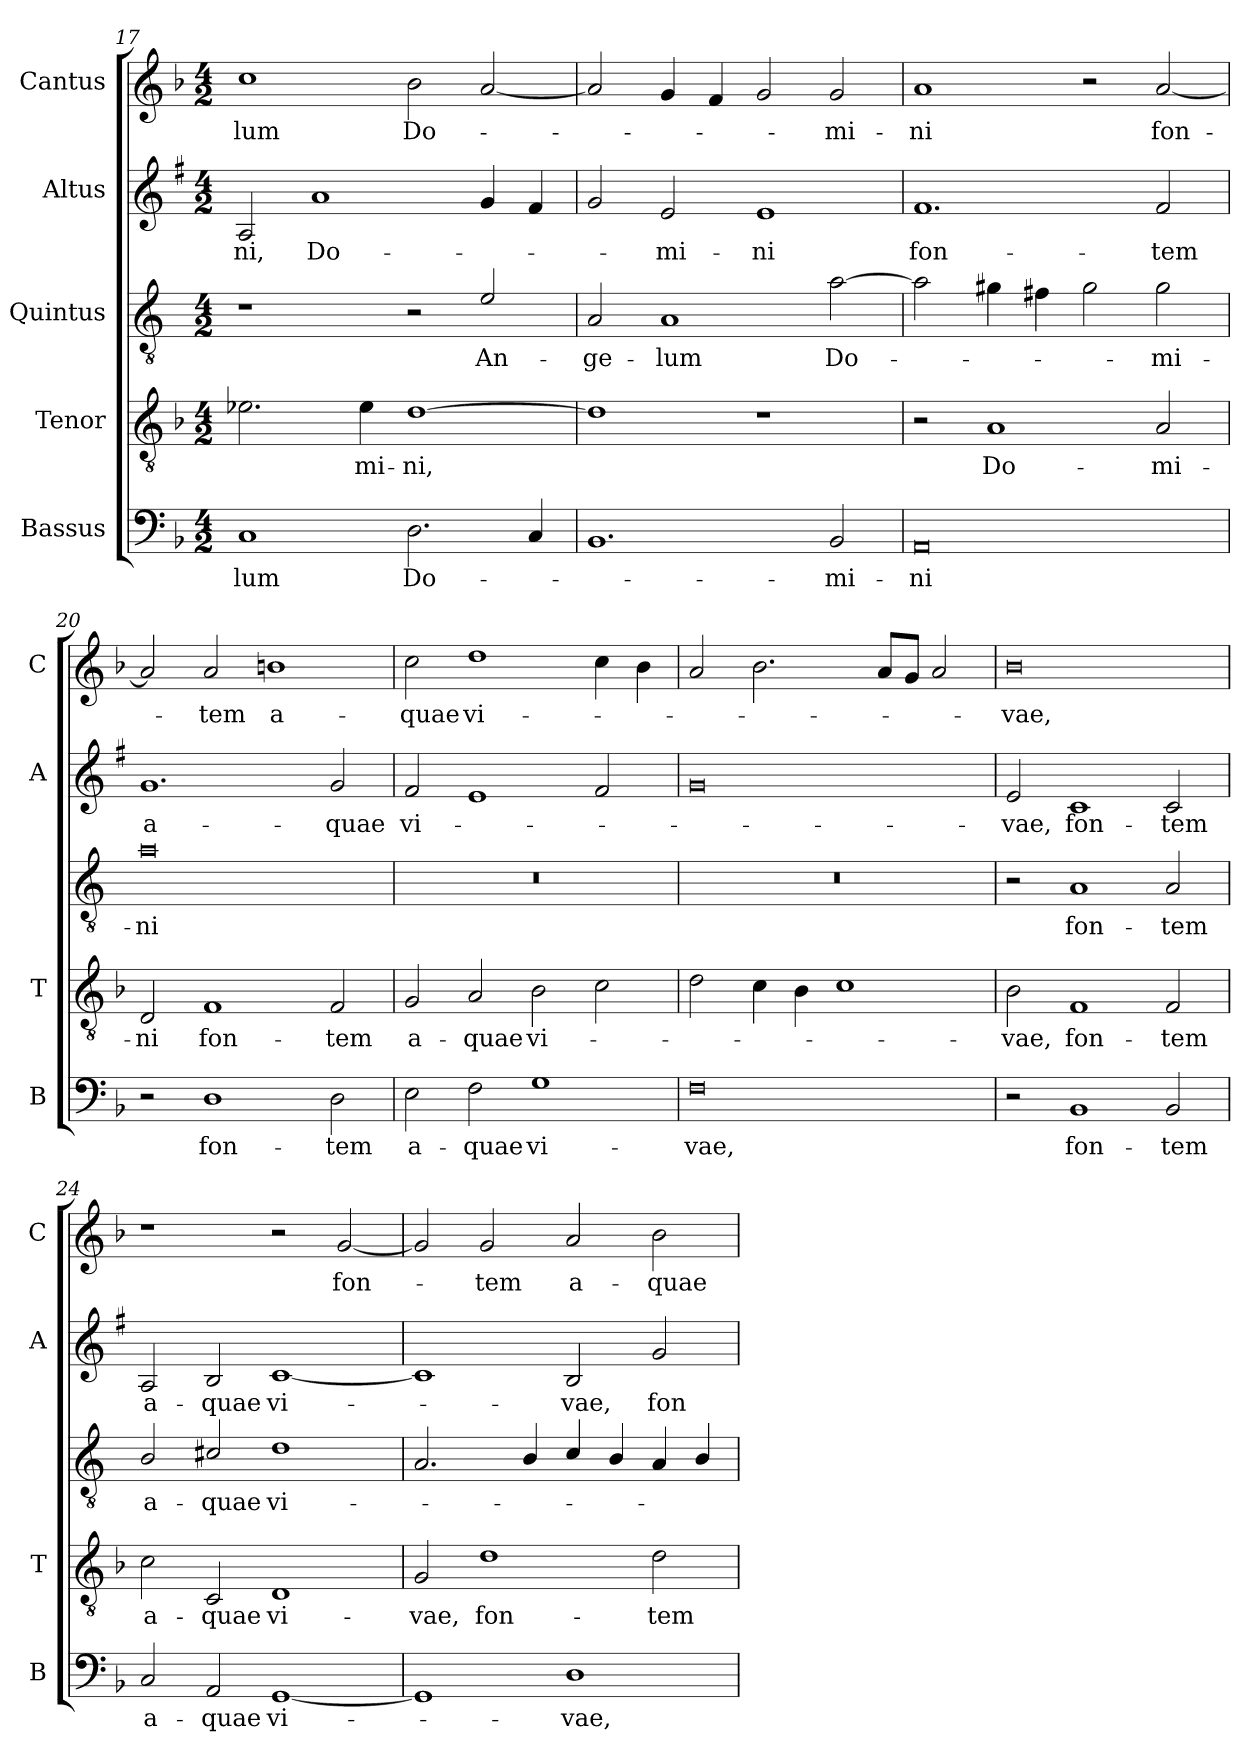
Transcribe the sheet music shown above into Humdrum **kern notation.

**kern	**text	**kern	**text	**kern	**text	**kern	**text	**kern	**text
*part5	*part5	*part4	*part4	*part3	*part3	*part2	*part2	*part1	*part1
*staff5	*staff5	*staff4	*staff4	*staff3	*staff3	*staff2	*staff2	*staff1	*staff1
*I"Bassus	*	*I"Tenor	*	*I"Quintus	*	*I"Altus	*	*I"Cantus	*
*I'B	*	*I'T	*	*	*	*I'A	*	*I'C	*
!!LO:PB:g=z
*clefF4	*	*clefGv2	*	*clefGv2	*	*clefG2	*	*clefG2	*
*	*	*	*	*ITrd4c7	*	*ITrd1c2	*	*	*
*k[b-]	*	*k[b-]	*	*k[b-]	*	*k[b-]	*	*k[b-]	*
*F:	*	*F:	*	*F:	*	*F:	*	*F:	*
*M4/2	*	*M4/2	*	*M4/2	*	*M4/2	*	*M4/2	*
=17	=17	=17	=17	=17	=17	=17	=17	=17	=17
!	!LO:LY:b	!	!	!	!	!	!LO:LY:b	!	!LO:LY:b
1C	-lum	2.e-X\	.	1r	.	2G/	-ni,	1cc	-lum
!	!	!	!	!	!	!	!LO:LY:b	!	!
.	.	.	.	.	.	1g	Do-	.	.
!	!	!	!LO:LY:b	!	!	!	!	!	!
.	.	4e-\	-mi-	.	.	.	.	.	.
!	!LO:LY:b	!	!LO:LY:b	!	!	!	!	!	!LO:LY:b
2.D\	Do-	[1d	-ni,	2r	.	.	.	2b-\	Do-
!	!	!	!	!	!LO:LY:b	!	!	!	!
.	.	.	.	2A/	An-	4f/	.	[2a/	.
4C/	.	.	.	.	.	4e/	.	.	.
=18	=18	=18	=18	=18	=18	=18	=18	=18	=18
!	!	!	!	!	!LO:LY:b	!	!	!	!
1.BB-	.	1d]	.	2D/	-ge-	2f/	.	2a/]	.
!	!	!	!	!	!LO:LY:b	!	!LO:LY:b	!	!
.	.	.	.	1D	-lum	2d/	-mi-	4g/	.
.	.	.	.	.	.	.	.	4f/	.
!	!	!	!	!	!	!	!LO:LY:b	!	!
.	.	1r	.	.	.	1d	-ni	2g/	.
!	!LO:LY:b	!	!	!	!LO:LY:b	!	!	!	!LO:LY:b
2BB-/	-mi-	.	.	[2d\	Do-	.	.	2g/	-mi-
=19	=19	=19	=19	=19	=19	=19	=19	=19	=19
!	!LO:LY:b	!	!	!	!	!	!LO:LY:b	!	!LO:LY:b
0AA	-ni	2r	.	2d\]	.	1.e	fon-	1a	-ni
!	!	!	!LO:LY:b	!	!	!	!	!	!
.	.	1A	Do-	4c#X\	.	.	.	.	.
.	.	.	.	4Bn\	.	.	.	.	.
.	.	.	.	2c#\	.	.	.	2r	.
!	!	!	!LO:LY:b	!	!LO:LY:b	!	!LO:LY:b	!	!LO:LY:b
.	.	2A/	-mi-	2c#\	-mi-	2e/	-tem	[2a/	fon-
=20	=20	=20	=20	=20	=20	=20	=20	=20	=20
!	!	!	!LO:LY:b	!	!LO:LY:b	!	!LO:LY:b	!	!
2r	.	2D/	-ni	0d	-ni	1.f	a-	2a/]	.
!	!LO:LY:b	!	!LO:LY:b	!	!	!	!	!	!LO:LY:b
1D	fon-	1F	fon-	.	.	.	.	2a/	-tem
!	!	!	!	!	!	!	!	!	!LO:LY:b
.	.	.	.	.	.	.	.	1bn	a-
!	!LO:LY:b	!	!LO:LY:b	!	!	!	!LO:LY:b	!	!
2D\	-tem	2F/	-tem	.	.	2f/	-quae	.	.
=21	=21	=21	=21	=21	=21	=21	=21	=21	=21
!	!LO:LY:b	!	!LO:LY:b	!	!	!	!LO:LY:b	!	!LO:LY:b
2E\	a-	2G/	a-	0r	.	2e/	vi-	2cc\	-quae
!	!LO:LY:b	!	!LO:LY:b	!	!	!	!	!	!LO:LY:b
2F\	-quae	2A/	-quae	.	.	1d	.	1dd	vi-
!	!LO:LY:b	!	!LO:LY:b	!	!	!	!	!	!
1G	vi-	2B-\	vi-	.	.	.	.	.	.
.	.	2c\	.	.	.	2e/	.	4cc\	.
.	.	.	.	.	.	.	.	4b-\	.
=22	=22	=22	=22	=22	=22	=22	=22	=22	=22
!	!LO:LY:b	!	!	!	!	!	!	!	!
0F	-vae,	2d\	.	0r	.	0f	.	2a/	.
.	.	4c\	.	.	.	.	.	2.b-\	.
.	.	4B-\	.	.	.	.	.	.	.
.	.	1c	.	.	.	.	.	.	.
.	.	.	.	.	.	.	.	8a/L	.
.	.	.	.	.	.	.	.	8g/J	.
.	.	.	.	.	.	.	.	2a/	.
!!LO:LB:g=z
=23	=23	=23	=23	=23	=23	=23	=23	=23	=23
!	!	!	!LO:LY:b	!	!	!	!LO:LY:b	!	!LO:LY:b
2r	.	2B-\	-vae,	2r	.	2d/	-vae,	0b-	-vae,
!	!LO:LY:b	!	!LO:LY:b	!	!LO:LY:b	!	!LO:LY:b	!	!
1BB-	fon-	1F	fon-	1D	fon-	1B-	fon-	.	.
!	!LO:LY:b	!	!LO:LY:b	!	!LO:LY:b	!	!LO:LY:b	!	!
2BB-/	-tem	2F/	-tem	2D/	-tem	2B-/	-tem	.	.
=24	=24	=24	=24	=24	=24	=24	=24	=24	=24
!	!LO:LY:b	!	!LO:LY:b	!	!LO:LY:b	!	!LO:LY:b	!	!
2C/	a-	2c\	a-	2E/	a-	2G/	a-	1r	.
!	!LO:LY:b	!	!LO:LY:b	!	!LO:LY:b	!	!LO:LY:b	!	!
2AA/	-quae	2C/	-quae	2F#X/	-quae	2A/	-quae	.	.
!	!LO:LY:b	!	!LO:LY:b	!	!LO:LY:b	!	!LO:LY:b	!	!
[1GG	vi-	1D	vi-	1G	vi-	[1B-	vi-	2r	.
!	!	!	!	!	!	!	!	!	!LO:LY:b
.	.	.	.	.	.	.	.	[2g/	fon-
=25	=25	=25	=25	=25	=25	=25	=25	=25	=25
!	!	!	!LO:LY:b	!	!	!	!	!	!
1GG]	.	2G/	-vae,	2.D/	.	1B-]	.	2g/]	.
!	!	!	!LO:LY:b	!	!	!	!	!	!LO:LY:b
.	.	1d	fon-	.	.	.	.	2g/	-tem
.	.	.	.	4E/	.	.	.	.	.
!	!LO:LY:b	!	!	!	!	!	!LO:LY:b	!	!LO:LY:b
1D	-vae,	.	.	4F/	.	2A/	-vae,	2a/	a-
.	.	.	.	4E/	.	.	.	.	.
!	!	!	!LO:LY:b	!	!	!	!LO:LY:b	!	!LO:LY:b
.	.	2d\	-tem	4D/	.	2f/	fon-	2b-\	-quae
.	.	.	.	4E/	.	.	.	.	.
=	=	=	=	=	=	=	=	=	=
*-	*-	*-	*-	*-	*-	*-	*-	*-	*-
